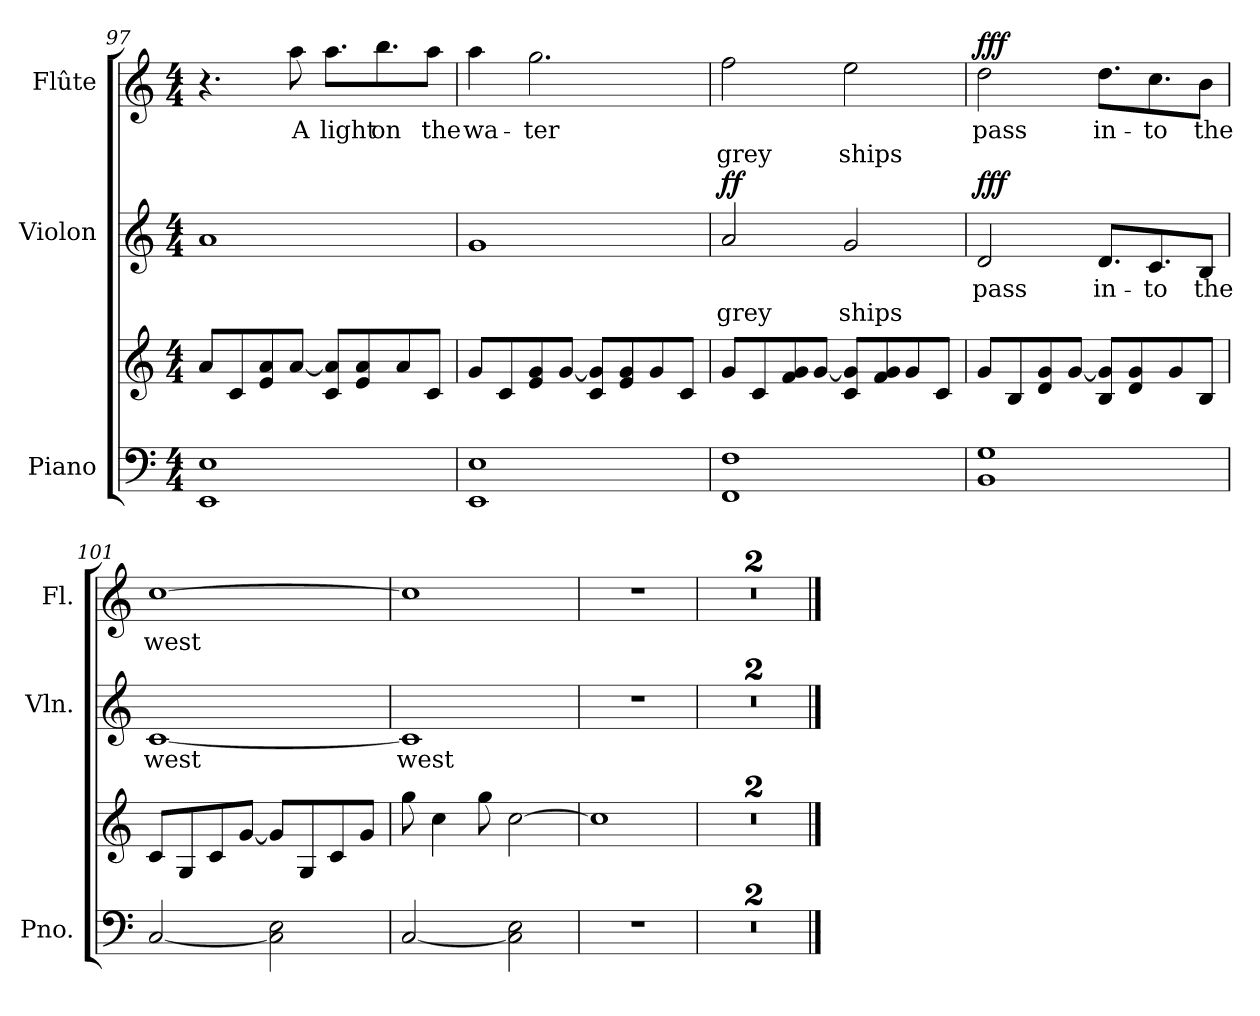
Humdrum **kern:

**kern	**kern	**kern	**text	**text	**dynam	**kern	**text	**text	**dynam
*part3	*part3	*part2	*part2	*part2	*part2	*part1	*part1	*part1	*part1
*staff4	*staff3	*staff2	*staff2	*staff2	*staff2	*staff1	*staff1	*staff1	*staff1
*I"Piano	*	*I"Violon	*	*	*	*I"Flûte	*	*	*
*I'Pno.	*	*I'Vln.	*	*	*	*I'Fl.	*	*	*
*clefF4	*clefG2	*clefG2	*	*	*	*clefG2	*	*	*
*k[]	*k[]	*k[]	*	*	*	*k[]	*	*	*
*M4/4	*M4/4	*M4/4	*	*	*	*M4/4	*	*	*
=97	=97	=97	=97	=97	=97	=97	=97	=97	=97
1EE 1E	8a/L	1a	.	.	.	4.r	.	.	.
.	8c/	.	.	.	.	.	.	.	.
.	8e/ 8a/	.	.	.	.	.	.	.	.
.	[8a/J	.	.	.	.	8aa\	A	.	.
.	8c/ 8a/]L	.	.	.	.	8.aa\L	light	.	.
.	8e/ 8a/	.	.	.	.	.	.	.	.
.	.	.	.	.	.	8.bb\	on	.	.
.	8a/	.	.	.	.	.	.	.	.
.	8c/J	.	.	.	.	8aa\J	the	.	.
=98	=98	=98	=98	=98	=98	=98	=98	=98	=98
1EE 1E	8g/L	1g	.	.	.	4aa\	wa-	.	.
.	8c/	.	.	.	.	.	.	.	.
.	8e/ 8g/	.	.	.	.	2.gg\	-ter	.	.
.	[8g/J	.	.	.	.	.	.	.	.
.	8c/ 8g/]L	.	.	.	.	.	.	.	.
.	8e/ 8g/	.	.	.	.	.	.	.	.
.	8g/	.	.	.	.	.	.	.	.
.	8c/J	.	.	.	.	.	.	.	.
=99	=99	=99	=99	=99	=99	=99	=99	=99	=99
!	!	!	!	!	!LO:DY:b	!	!	!	!
1FF 1F	8g/L	2a/	.	grey	ff	2ff\	.	grey	.
.	8c/	.	.	.	.	.	.	.	.
.	8f/ 8g/	.	.	.	.	.	.	.	.
.	[8g/J	.	.	.	.	.	.	.	.
.	8c/ 8g/]L	2g/	.	ships	.	2ee\	.	ships	.
.	8f/ 8g/	.	.	.	.	.	.	.	.
.	8g/	.	.	.	.	.	.	.	.
.	8c/J	.	.	.	.	.	.	.	.
!!LO:LB:g=z
=100	=100	=100	=100	=100	=100	=100	=100	=100	=100
!	!	!	!	!	!LO:DY:b	!	!	!	!LO:DY:b
1BB 1G	8g/L	2d/	pass	.	fff	2dd\	pass	.	fff
.	8B/	.	.	.	.	.	.	.	.
.	8d/ 8g/	.	.	.	.	.	.	.	.
.	[8g/J	.	.	.	.	.	.	.	.
.	8B/ 8g/]L	8.d/L	in-	.	.	8.dd\L	in-	.	.
.	8d/ 8g/	.	.	.	.	.	.	.	.
.	.	8.c/	-to	.	.	8.cc\	-to	.	.
.	8g/	.	.	.	.	.	.	.	.
.	8B/J	8B/J	the	.	.	8b\J	the	.	.
=101	=101	=101	=101	=101	=101	=101	=101	=101	=101
[2C/	8c/L	[1c	west	.	.	[1cc	west	.	.
.	8G/	.	.	.	.	.	.	.	.
.	8c/	.	.	.	.	.	.	.	.
.	[8g/J	.	.	.	.	.	.	.	.
2C\] 2E\	8g/L]	.	.	.	.	.	.	.	.
.	8G/	.	.	.	.	.	.	.	.
.	8c/	.	.	.	.	.	.	.	.
.	8g/J	.	.	.	.	.	.	.	.
=102	=102	=102	=102	=102	=102	=102	=102	=102	=102
[2C/	8gg\	1c]	west	.	.	1cc]	.	.	.
.	4cc\	.	.	.	.	.	.	.	.
.	8gg\	.	.	.	.	.	.	.	.
2C\] 2E\	[2cc\	.	.	.	.	.	.	.	.
=103	=103	=103	=103	=103	=103	=103	=103	=103	=103
1r	1cc]	1r	.	.	.	1r	.	.	.
=104	=104	=104	=104	=104	=104	=104	=104	=104	=104
1r	1r	1r	.	.	.	1r	.	.	.
=105	=105	=105	=105	=105	=105	=105	=105	=105	=105
1r	1r	1r	.	.	.	1r	.	.	.
==	==	==	==	==	==	==	==	==	==
*-	*-	*-	*-	*-	*-	*-	*-	*-	*-
